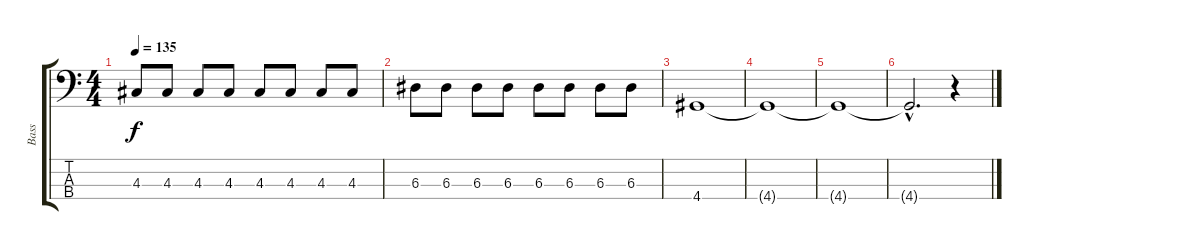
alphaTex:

\track ("Bass" "Bass") {instrument electricbassfinger}
\staff {score tabs}
\tuning (G2 D2 A1 E1) {hide}
\ts (4 4)
\tempo 135
\clef f4
\ks c
4.3.8{dy f} 4.3.8 4.3.8 4.3.8 4.3.8 4.3.8 4.3.8 4.3.8 |
6.3.8 6.3.8 6.3.8 6.3.8 6.3.8 6.3.8 6.3.8 6.3.8 |
4.4.1 |
4.4{t}.1 |
4.4{t}.1 |
4.4{hac t}.2{d volume 0} r.4
